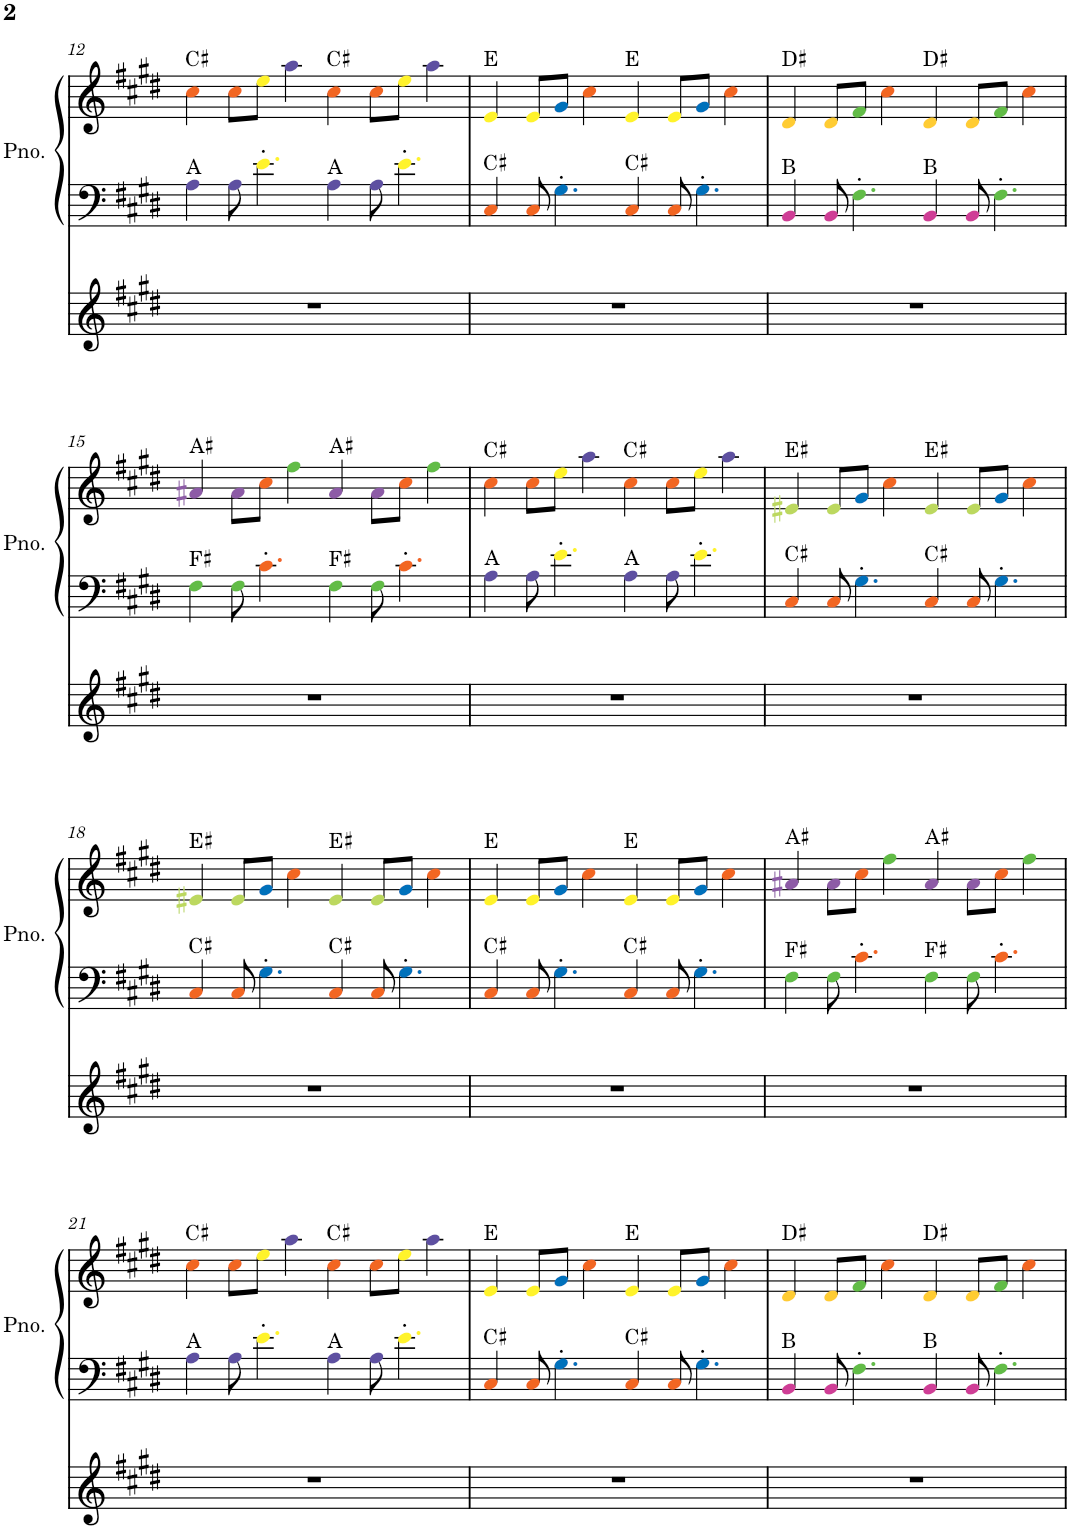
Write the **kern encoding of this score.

**kern	**kern	**kern
*part2	*part1	*part1
*staff3	*staff2	*staff1
*I"Piano, Flute	*I"Piano, Yamaha Grand Piano	*
*I'Pno	*I'Pno.	*
!!LO:PB:g=z
*clefG2	*clefF4	*clefG2
*k[f#c#g#d#]	*k[f#c#g#d#]	*k[f#c#g#d#]
*M6/4	*M6/4	*M6/4
=12	=12	=12
!	!	!LO:TX:a:t=C♯
!	!LO:TX:a:t=A	!
1.r	4Ai\	4cc#j\
.	8Ai\	8cc#j\L
.	4.e'Z\	8eeZ\J
.	.	4aai\
!	!	!LO:TX:a:t=C♯
!	!LO:TX:a:t=A	!
.	4Ai\	4cc#j\
.	8Ai\	8cc#j\L
.	4.e'Z\	8eeZ\J
.	.	4aai\
=13	=13	=13
!	!	!LO:TX:a:t=E
!	!LO:TX:a:t=C♯	!
1.r	4C#j/	4eZ/
.	8C#j/	8eZ/L
.	4.G#'V\	8g#V/J
.	.	4cc#j\
!	!	!LO:TX:a:t=E
!	!LO:TX:a:t=C♯	!
.	4C#j/	4eZ/
.	8C#j/	8eZ/L
.	4.G#'V\	8g#V/J
.	.	4cc#j\
=14	=14	=14
!	!	!LO:TX:a:t=D♯
!	!LO:TX:a:t=B	!
1.r	4BBN/	4d#l/
.	8BBN/	8d#l/L
.	4.F#'!\	8f#!/J
.	.	4cc#j\
!	!	!LO:TX:a:t=D♯
!	!LO:TX:a:t=B	!
.	4BBN/	4d#l/
.	8BBN/	8d#l/L
.	4.F#'!\	8f#!/J
.	.	4cc#j\
!!LO:LB:g=z
=15	=15	=15
!	!	!LO:TX:a:t=A♯
!	!LO:TX:a:t=F♯	!
1.r	4F#!\	4a#X+/
.	8F#!\	8a#+\L
.	4.c#'j\	8cc#j\J
.	.	4ff#!\
!	!	!LO:TX:a:t=A♯
!	!LO:TX:a:t=F♯	!
.	4F#!\	4a#+/
.	8F#!\	8a#+\L
.	4.c#'j\	8cc#j\J
.	.	4ff#!\
=16	=16	=16
!	!	!LO:TX:a:t=C♯
!	!LO:TX:a:t=A	!
1.r	4Ai\	4cc#j\
.	8Ai\	8cc#j\L
.	4.e'Z\	8eeZ\J
.	.	4aai\
!	!	!LO:TX:a:t=C♯
!	!LO:TX:a:t=A	!
.	4Ai\	4cc#j\
.	8Ai\	8cc#j\L
.	4.e'Z\	8eeZ\J
.	.	4aai\
=17	=17	=17
!	!	!LO:TX:a:t=E♯
!	!LO:TX:a:t=C♯	!
1.r	4C#j/	4e#X|/
.	8C#j/	8e#|/L
.	4.G#'V\	8g#V/J
.	.	4cc#j\
!	!	!LO:TX:a:t=E♯
!	!LO:TX:a:t=C♯	!
.	4C#j/	4e#|/
.	8C#j/	8e#|/L
.	4.G#'V\	8g#V/J
.	.	4cc#j\
!!LO:LB:g=z
=18	=18	=18
!	!	!LO:TX:a:t=E♯
!	!LO:TX:a:t=C♯	!
1.r	4C#j/	4e#X|/
.	8C#j/	8e#|/L
.	4.G#'V\	8g#V/J
.	.	4cc#j\
!	!	!LO:TX:a:t=E♯
!	!LO:TX:a:t=C♯	!
.	4C#j/	4e#|/
.	8C#j/	8e#|/L
.	4.G#'V\	8g#V/J
.	.	4cc#j\
=19	=19	=19
!	!	!LO:TX:a:t=E
!	!LO:TX:a:t=C♯	!
1.r	4C#j/	4eZ/
.	8C#j/	8eZ/L
.	4.G#'V\	8g#V/J
.	.	4cc#j\
!	!	!LO:TX:a:t=E
!	!LO:TX:a:t=C♯	!
.	4C#j/	4eZ/
.	8C#j/	8eZ/L
.	4.G#'V\	8g#V/J
.	.	4cc#j\
=20	=20	=20
!	!	!LO:TX:a:t=A♯
!	!LO:TX:a:t=F♯	!
1.r	4F#!\	4a#X+/
.	8F#!\	8a#+\L
.	4.c#'j\	8cc#j\J
.	.	4ff#!\
!	!	!LO:TX:a:t=A♯
!	!LO:TX:a:t=F♯	!
.	4F#!\	4a#+/
.	8F#!\	8a#+\L
.	4.c#'j\	8cc#j\J
.	.	4ff#!\
!!LO:LB:g=z
=21	=21	=21
!	!	!LO:TX:a:t=C♯
!	!LO:TX:a:t=A	!
1.r	4Ai\	4cc#j\
.	8Ai\	8cc#j\L
.	4.e'Z\	8eeZ\J
.	.	4aai\
!	!	!LO:TX:a:t=C♯
!	!LO:TX:a:t=A	!
.	4Ai\	4cc#j\
.	8Ai\	8cc#j\L
.	4.e'Z\	8eeZ\J
.	.	4aai\
=22	=22	=22
!	!	!LO:TX:a:t=E
!	!LO:TX:a:t=C♯	!
1.r	4C#j/	4eZ/
.	8C#j/	8eZ/L
.	4.G#'V\	8g#V/J
.	.	4cc#j\
!	!	!LO:TX:a:t=E
!	!LO:TX:a:t=C♯	!
.	4C#j/	4eZ/
.	8C#j/	8eZ/L
.	4.G#'V\	8g#V/J
.	.	4cc#j\
=23	=23	=23
!	!	!LO:TX:a:t=D♯
!	!LO:TX:a:t=B	!
1.r	4BBN/	4d#l/
.	8BBN/	8d#l/L
.	4.F#'!\	8f#!/J
.	.	4cc#j\
!	!	!LO:TX:a:t=D♯
!	!LO:TX:a:t=B	!
.	4BBN/	4d#l/
.	8BBN/	8d#l/L
.	4.F#'!\	8f#!/J
.	.	4cc#j\
=	=	=
*-	*-	*-
